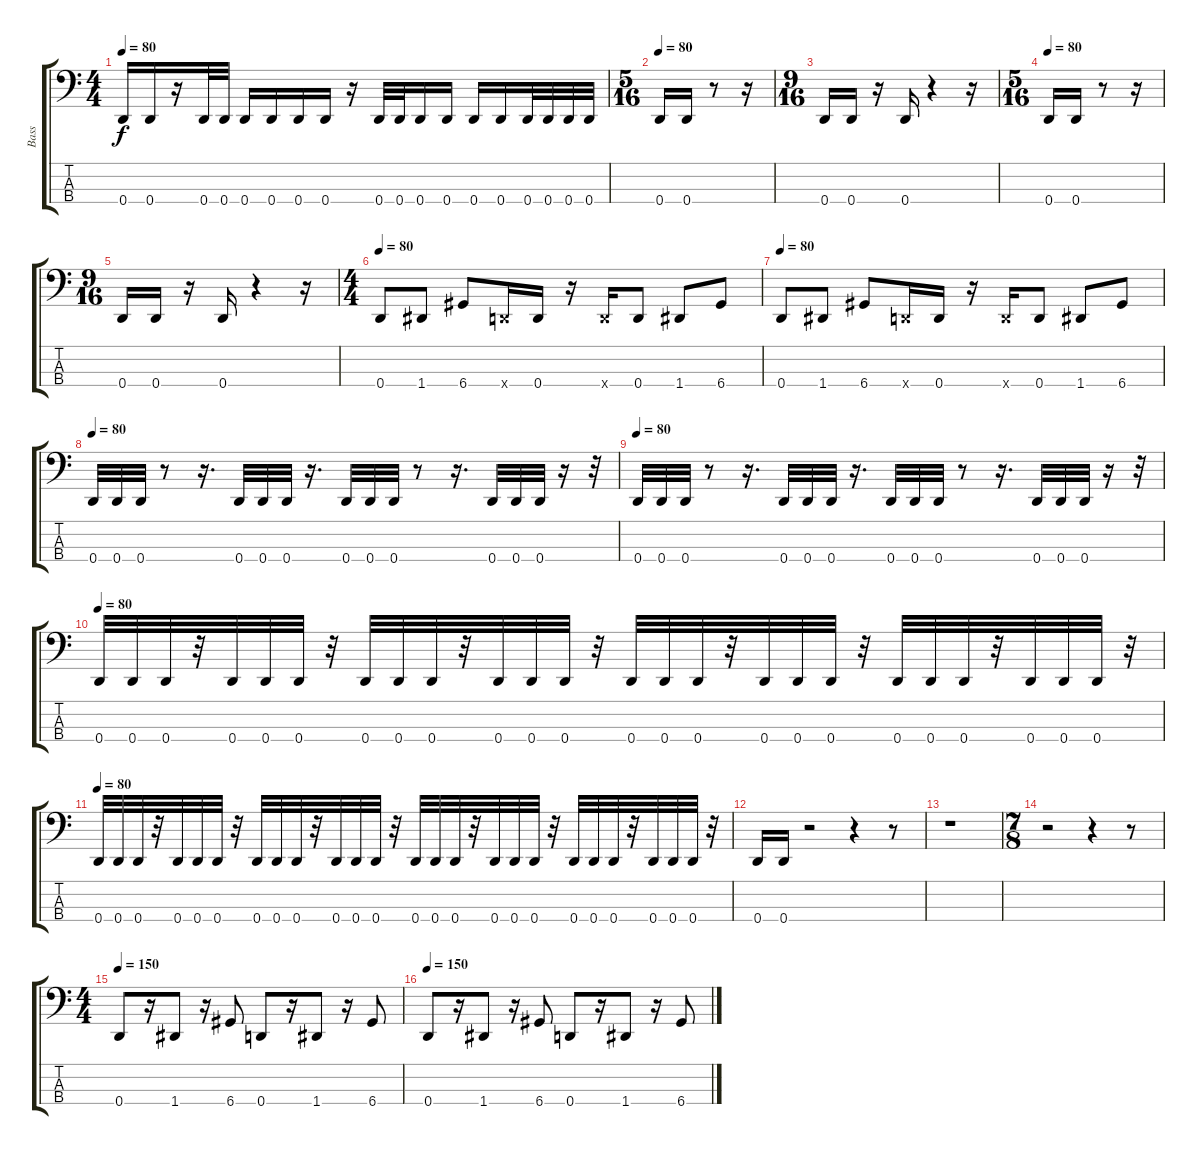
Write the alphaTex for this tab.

\track ("Bass" "Bass") {instrument electricbassfinger}
\staff {score tabs}
\tuning (G2 D2 A1 D1) {hide}
\ts (4 4)
\tempo 80
\clef f4
\ks c
0.4.16{dy f} 0.4.16 r.16 0.4.32 0.4.32 0.4.16 0.4.16 0.4.16 0.4.16 r.16 0.4.32 0.4.32 0.4.16 0.4.16 0.4.16 0.4.16 0.4.32 0.4.32 0.4.32 0.4.32 |
\ts (5 16)
\tempo 80
0.4.16 0.4.16 r.8 r.16 |
\ts (9 16)
0.4.16 0.4.16 r.16 0.4.16 r.4 r.16 |
\ts (5 16)
\tempo 80
0.4.16 0.4.16 r.8 r.16 |
\ts (9 16)
0.4.16 0.4.16 r.16 0.4.16 r.4 r.16 |
\ts (4 4)
\tempo 80
0.4.8 1.4.8 6.4.8 0.4{x}.16 0.4.16 r.16 0.4{x}.16 0.4.8 1.4.8 6.4.8 |
\tempo 80
0.4.8 1.4.8 6.4.8 0.4{x}.16 0.4.16 r.16 0.4{x}.16 0.4.8 1.4.8 6.4.8 |
\tempo 80
0.4.32 0.4.32 0.4.32 r.8 r.16{d} 0.4.32 0.4.32 0.4.32 r.16{d} 0.4.32 0.4.32 0.4.32 r.8 r.16{d} 0.4.32 0.4.32 0.4.32 r.16 r.32 |
\tempo 80
0.4.32 0.4.32 0.4.32 r.8 r.16{d} 0.4.32 0.4.32 0.4.32 r.16{d} 0.4.32 0.4.32 0.4.32 r.8 r.16{d} 0.4.32 0.4.32 0.4.32 r.16 r.32 |
\tempo 80
0.4.32 0.4.32 0.4.32 r.32 0.4.32 0.4.32 0.4.32 r.32 0.4.32 0.4.32 0.4.32 r.32 0.4.32 0.4.32 0.4.32 r.32 0.4.32 0.4.32 0.4.32 r.32 0.4.32 0.4.32 0.4.32 r.32 0.4.32 0.4.32 0.4.32 r.32 0.4.32 0.4.32 0.4.32 r.32 |
\tempo 80
0.4.32 0.4.32 0.4.32 r.32 0.4.32 0.4.32 0.4.32 r.32 0.4.32 0.4.32 0.4.32 r.32 0.4.32 0.4.32 0.4.32 r.32 0.4.32 0.4.32 0.4.32 r.32 0.4.32 0.4.32 0.4.32 r.32 0.4.32 0.4.32 0.4.32 r.32 0.4.32 0.4.32 0.4.32 r.32 |
0.4.16 0.4.16 r.2 r.4 r.8 |
r.1 |
\ts (7 8)
r.2 r.4 r.8 |
\ts (4 4)
\tempo 150
0.4.8 r.16 1.4.8 r.16 6.4.8 0.4.8 r.16 1.4.8 r.16 6.4.8 |
\tempo 150
0.4.8 r.16 1.4.8 r.16 6.4.8 0.4.8 r.16 1.4.8 r.16 6.4.8
